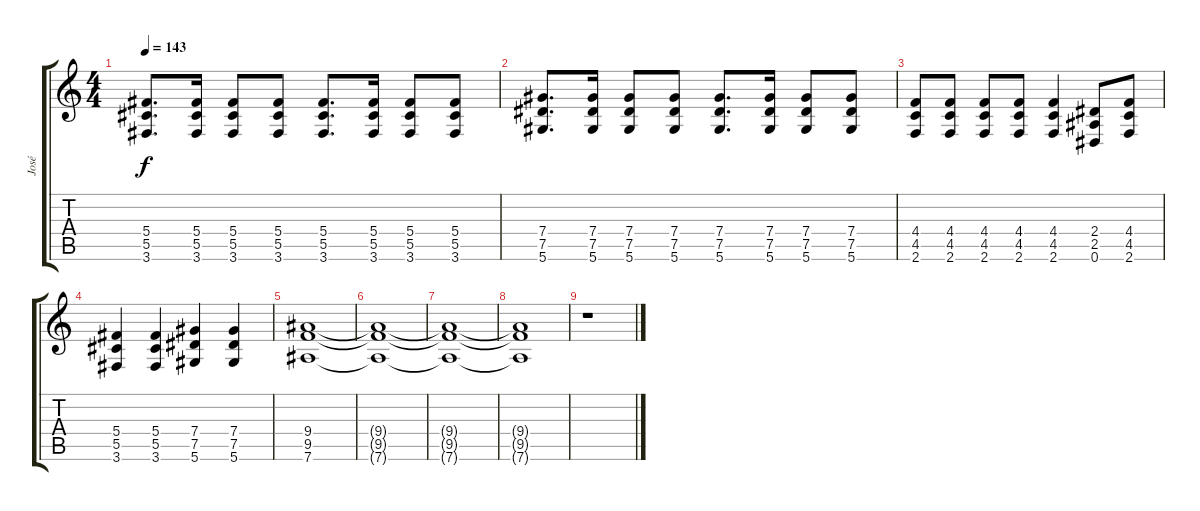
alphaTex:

\track ("José" "José") {instrument distortionguitar}
\staff {score tabs}
\tuning (Eb4 Bb3 Gb3 Db3 Ab2 Eb2) {hide}
\ts (4 4)
\tempo 143
\clef g2
\ks c
(5.4 5.5 3.6).8{d dy f} (5.4 5.5 3.6).16 (5.4 5.5 3.6).8 (5.4 5.5 3.6).8 (5.4 5.5 3.6).8{d} (5.4 5.5 3.6).16 (5.4 5.5 3.6).8 (5.4 5.5 3.6).8 |
(7.4 7.5 5.6).8{d} (7.4 7.5 5.6).16 (7.4 7.5 5.6).8 (7.4 7.5 5.6).8 (7.4 7.5 5.6).8{d} (7.4 7.5 5.6).16 (7.4 7.5 5.6).8 (7.4 7.5 5.6).8 |
(4.4 4.5 2.6).8 (4.4 4.5 2.6).8 (4.4 4.5 2.6).8 (4.4 4.5 2.6).8 (4.4 4.5 2.6).4 (2.4 2.5 0.6).8 (4.4 4.5 2.6).8 |
(5.4 5.5 3.6).4 (5.4 5.5 3.6).4 (7.4 7.5 5.6).4 (7.4 7.5 5.6).4 |
(9.4 9.5 7.6).1 |
(9.4{t} 9.5{t} 7.6{t}).1 |
(9.4{t} 9.5{t} 7.6{t}).1 |
(9.4{t} 9.5{t} 7.6{t}).1 |
r.1
